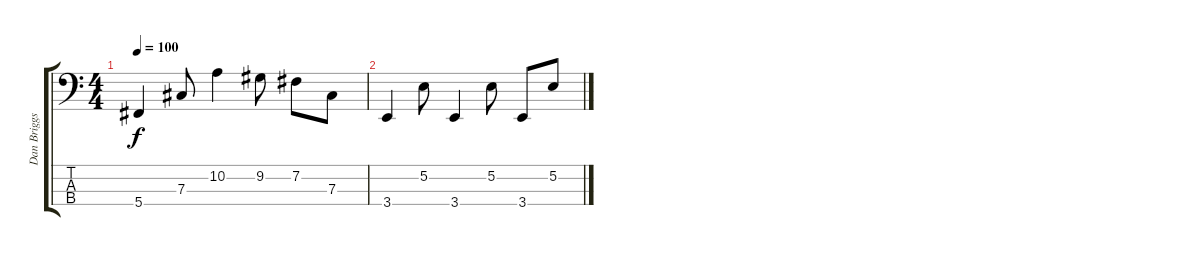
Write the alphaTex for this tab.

\track ("Dan Briggs" "Dan Briggs") {instrument electricbassfinger}
\staff {score tabs}
\tuning (E2 B1 Gb1 Db1) {hide}
\ts (4 4)
\tempo 100
\clef f4
\ks c
5.4.4{dy f} 7.3.8 10.2.4 9.2.8 7.2.8 7.3.8 |
3.4.4 5.2.8 3.4.4 5.2.8 3.4.8 5.2.8
